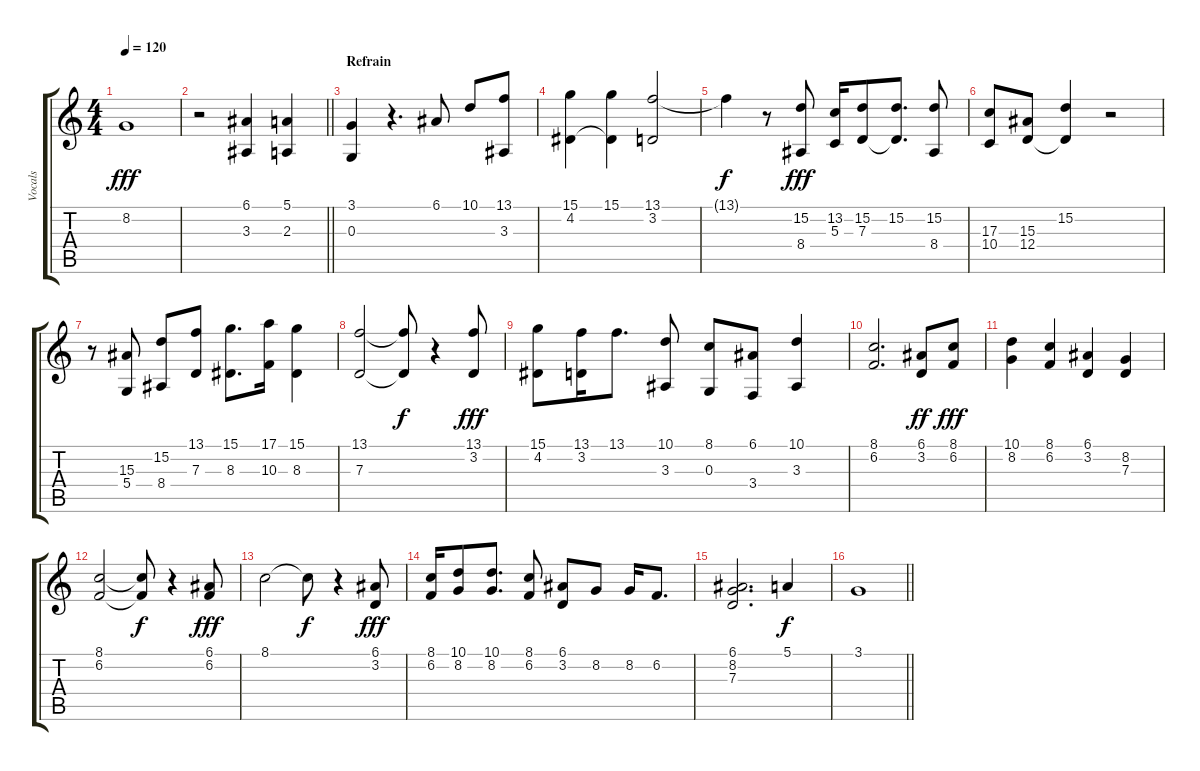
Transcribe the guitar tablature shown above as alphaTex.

\track ("Vocals" "Vocals") {instrument tenorsax}
\staff {score tabs}
\tuning (E4 B3 G3 D3 A2 E2) {hide}
\ts (4 4)
\tempo 120
\clef g2
\ks c
8.2.1{dy fff} |
\barLineRight lightlight
r.2 (6.1 3.3).4 (5.1 2.3).4 |
\section ("" "Refrain")
(3.1 0.3).4 r.4{d} 6.1.8 10.1.8 (13.1 3.3).8 |
(15.1 4.2).4 (15.1 4.2{t}).4 (13.1 3.2).2 |
13.1{t}.4{dy f} r.8 (15.2 8.4).8{dy fff} (13.2 5.3).16 (15.2 7.3).8 (15.2 7.3{t}).8{d} (15.2 8.4).8 |
(17.3 10.4).8 (15.3 12.4).8 (15.2 12.4{t}).4 r.2 |
r.8 (15.3 5.4).8 (15.2 8.4).8 (13.1 7.3).8 (15.1 8.3).8{d} (17.1 10.3).16 (15.1 8.3).4 |
(13.1 7.3).2 (13.1{t} 7.3{t}).8{dy f} r.4 (13.1 3.2).8{dy fff} |
(15.1 4.2).8 (13.1 3.2).16 13.1.8{d} (10.1 3.3).8 (8.1 0.3).8 (6.1 3.4).8 (10.1 3.3).4 |
(8.1 6.2).2{d} (6.1 3.2).8{dy ff} (8.1 6.2).8{dy fff} |
(10.1 8.2).4 (8.1 6.2).4 (6.1 3.2).4 (8.2 7.3).4 |
(8.1 6.2).2 (8.1{t} 6.2{t}).8{dy f} r.4 (6.1 6.2).8{dy fff} |
8.1.2 8.1{t}.8{dy f} r.4 (6.1 3.2).8{dy fff} |
(8.1 6.2).16 (10.1 8.2).8 (10.1 8.2).8{d} (8.1 6.2).8 (6.1 3.2).8 8.2.8 8.2.16 6.2.8{d} |
(6.1 8.2 7.3).2{d} 5.1.4{dy f} |
\barLineRight lightlight
3.1.1
